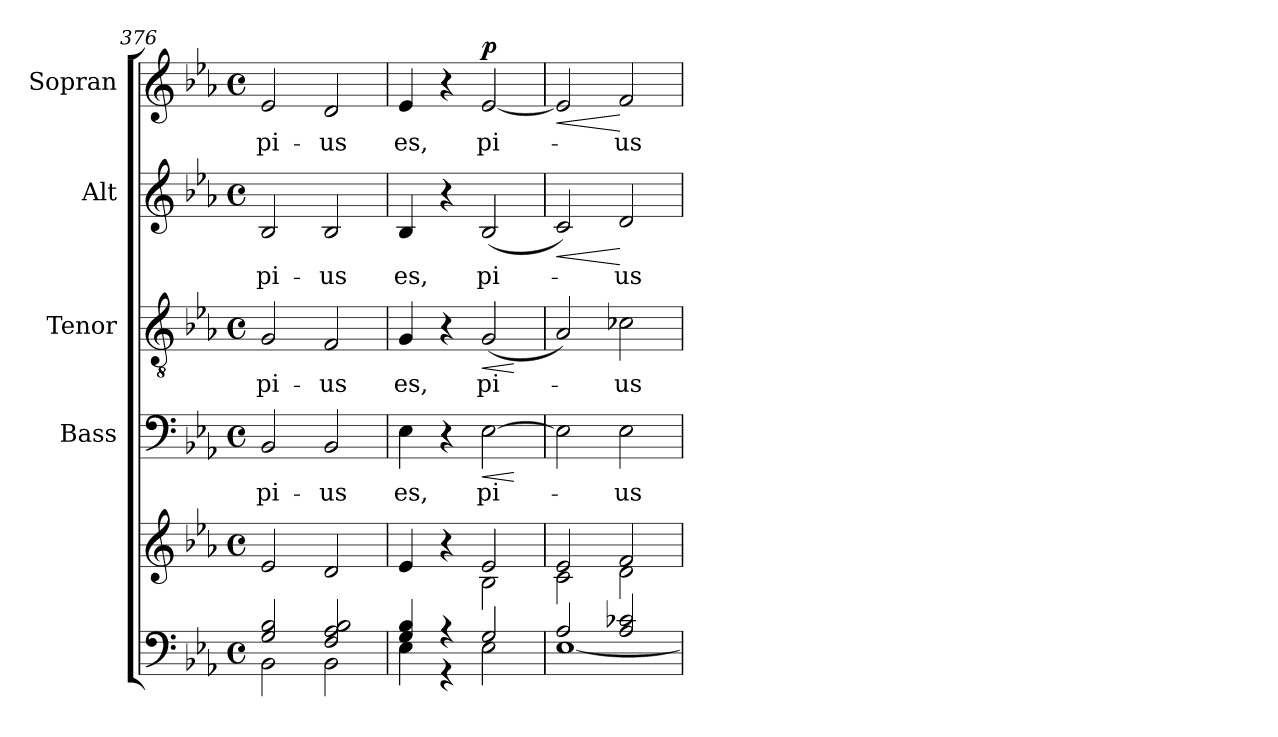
**kern	**kern	**kern	**text	**dynam	**kern	**text	**dynam	**kern	**text	**dynam	**kern	**text	**dynam
*part5	*part5	*part4	*part4	*part4	*part3	*part3	*part3	*part2	*part2	*part2	*part1	*part1	*part1
*staff6	*staff5	*staff4	*staff4	*staff4	*staff3	*staff3	*staff3	*staff2	*staff2	*staff2	*staff1	*staff1	*staff1
*	*	*I"Bass	*	*	*I"Tenor	*	*	*I"Alt	*	*	*I"Sopran	*	*
*	*	*I'B.	*	*	*I'T.	*	*	*I'A.	*	*	*I'S.	*	*
*clefF4	*clefG2	*clefF4	*	*	*clefGv2	*	*	*clefG2	*	*	*clefG2	*	*
*k[b-e-a-]	*k[b-e-a-]	*k[b-e-a-]	*	*	*k[b-e-a-]	*	*	*k[b-e-a-]	*	*	*k[b-e-a-]	*	*
*E-:	*E-:	*E-:	*	*	*E-:	*	*	*E-:	*	*	*E-:	*	*
*M4/4	*M4/4	*M4/4	*	*	*M4/4	*	*	*M4/4	*	*	*M4/4	*	*
*met(c)	*met(c)	*met(c)	*	*	*met(c)	*	*	*met(c)	*	*	*met(c)	*	*
=376	=376	=376	=376	=376	=376	=376	=376	=376	=376	=376	=376	=376	=376
*^	*	*	*	*	*	*	*	*	*	*	*	*	*
!	!	!	!	!LO:LY:b	!	!	!LO:LY:b	!	!	!LO:LY:b	!	!	!LO:LY:b	!
2G/ 2B-/	2BB-\	2e-/	2BB-/	pi-	.	2G/	pi-	.	2B-/	pi-	.	2e-/	pi-	.
!	!	!	!	!LO:LY:b	!	!	!LO:LY:b	!	!	!LO:LY:b	!	!	!LO:LY:b	!
2F/ 2A-/ 2B-/	2BB-\	2d/	2BB-/	-us	.	2F/	-us	.	2B-/	-us	.	2d/	-us	.
=377	=377	=377	=377	=377	=377	=377	=377	=377	=377	=377	=377	=377	=377	=377
*	*	*^	*	*	*	*	*	*	*	*	*	*	*	*
!	!	!	!	!	!LO:LY:b	!	!	!LO:LY:b	!	!	!LO:LY:b	!	!	!LO:LY:b	!
4G/ 4B-/	4E-\	4e-/	2ryy	4E-\	es,	.	4G/	es,	.	4B-/	es,	.	4e-/	es,	.
4r	4r	4r	.	4r	.	.	4r	.	.	4r	.	.	4r	.	.
!	!	!	!	!	!LO:LY:b	!LO:HP:b	!	!LO:LY:b	!LO:HP:b	!	!LO:LY:b	!	!	!LO:LY:b	!LO:DY:a
2G/	2E-\	2e-/	2B-\	[2E-\	pi-	<	(<2G/	pi-	<	(<2B-/	pi-	.	[2e-/	pi-	p
*v	*v	*	*	*	*	*	*	*	*	*	*	*	*	*	*
*	*v	*v	*	*	*	*	*	*	*	*	*	*	*	*
.	.	.	.	[	.	.	[	.	.	.	.	.	.
=378	=378	=378	=378	=378	=378	=378	=378	=378	=378	=378	=378	=378	=378
*^	*^	*	*	*	*	*	*	*	*	*	*	*	*
!	!	!	!	!	!	!	!	!	!	!	!	!LO:HP:b	!	!	!LO:HP:b
2A-/	[<1E-	2e-/	2c\	2E-\]	.	.	2A-/)	.	.	2c/)	.	<	2e-/]	.	<
!	!	!	!	!	!LO:LY:b	!	!	!LO:LY:b	!	!	!LO:LY:b	!	!	!LO:LY:b	!
2A-/ 2c-X/	.	2f/	2d\	2E-\	-us	.	2c-X\	-us	.	2d/	-us	[	2f/	-us	[
*v	*v	*	*	*	*	*	*	*	*	*	*	*	*	*	*
*	*v	*v	*	*	*	*	*	*	*	*	*	*	*	*
=	=	=	=	=	=	=	=	=	=	=	=	=	=
*-	*-	*-	*-	*-	*-	*-	*-	*-	*-	*-	*-	*-	*-
